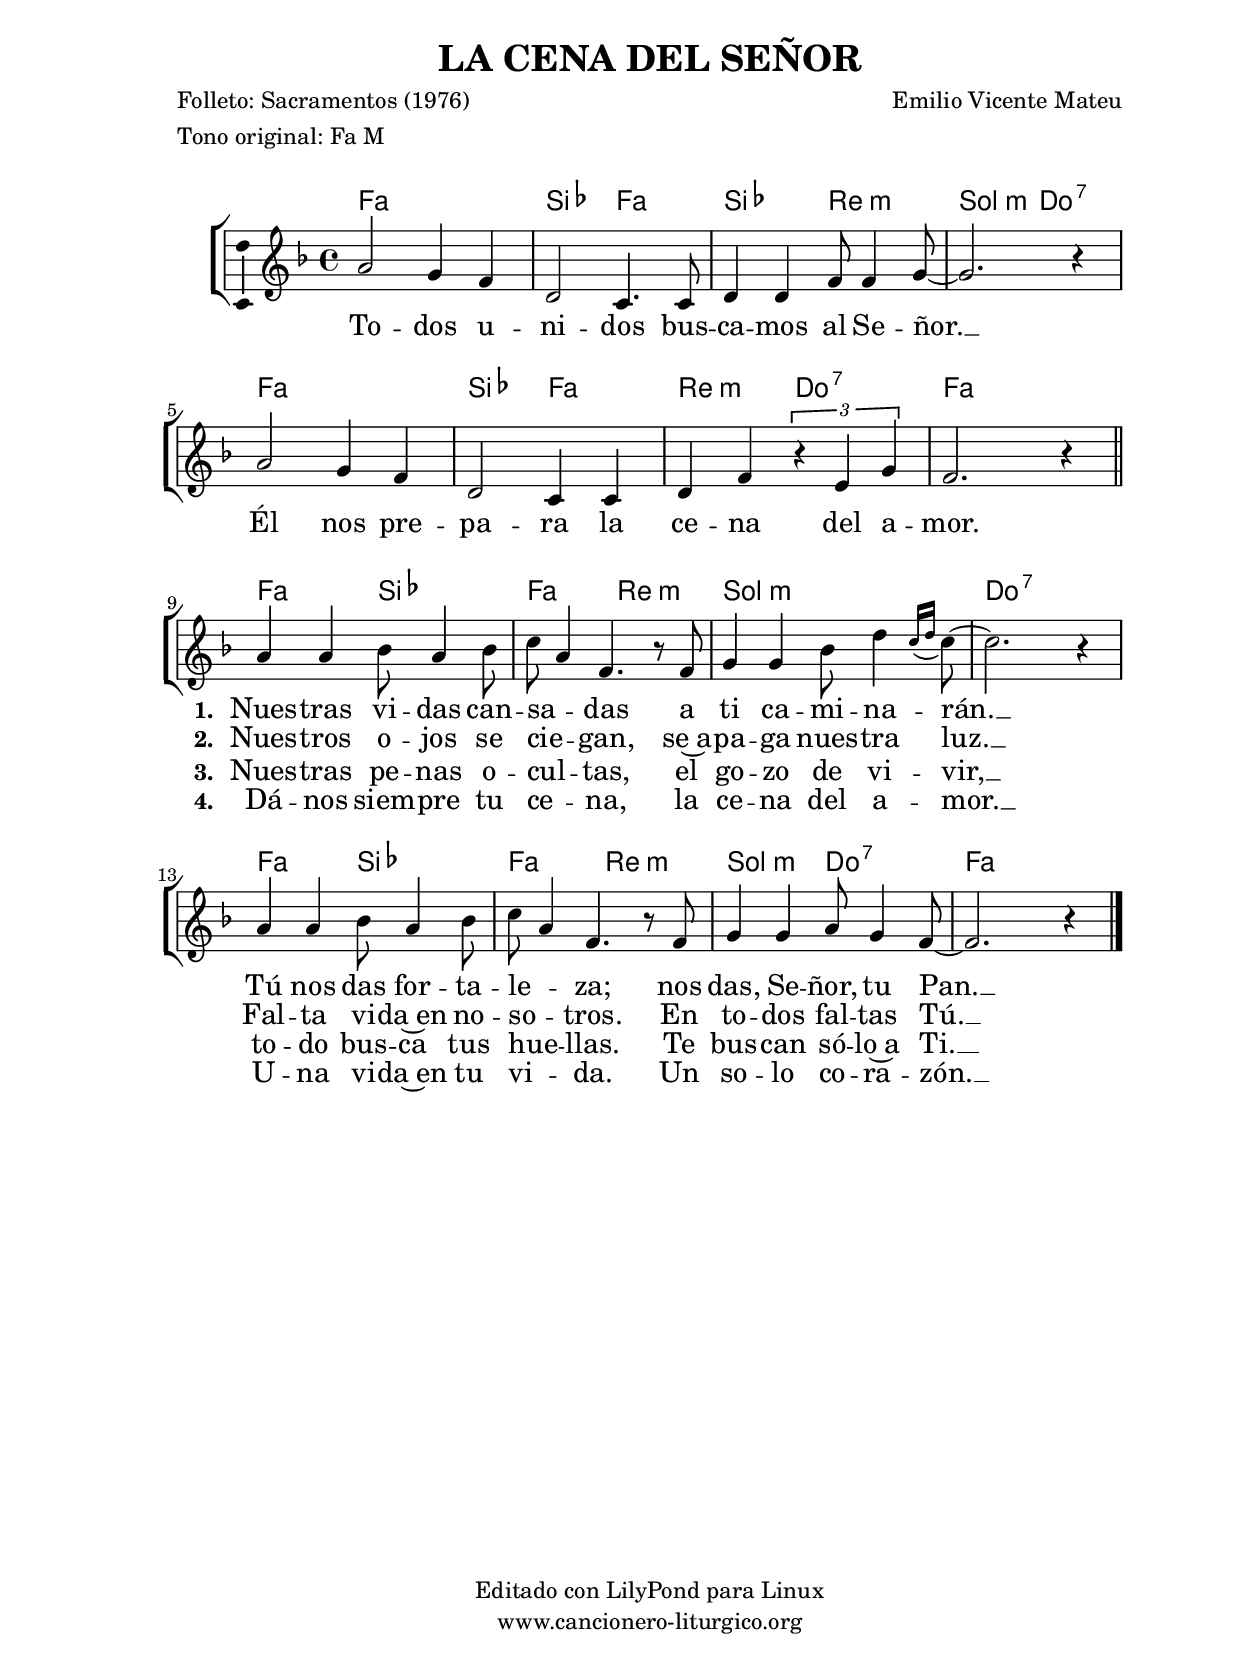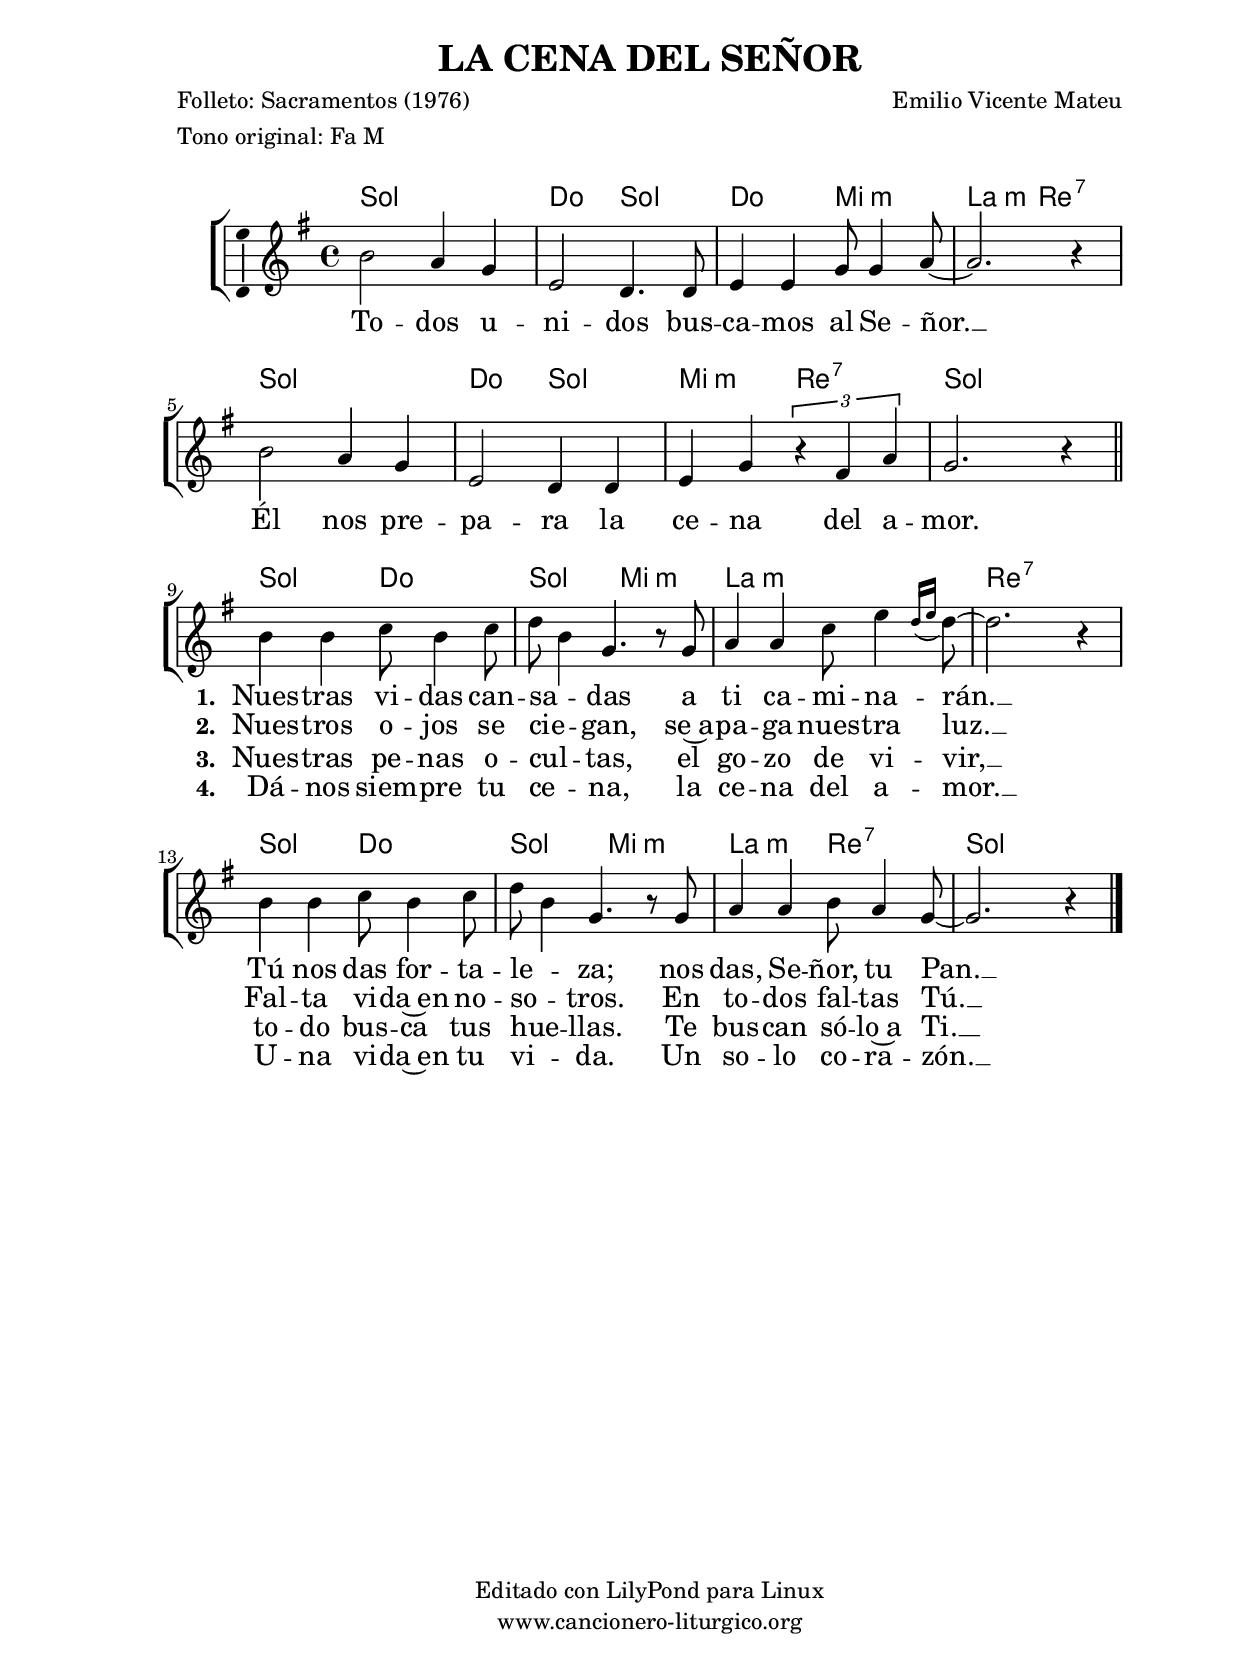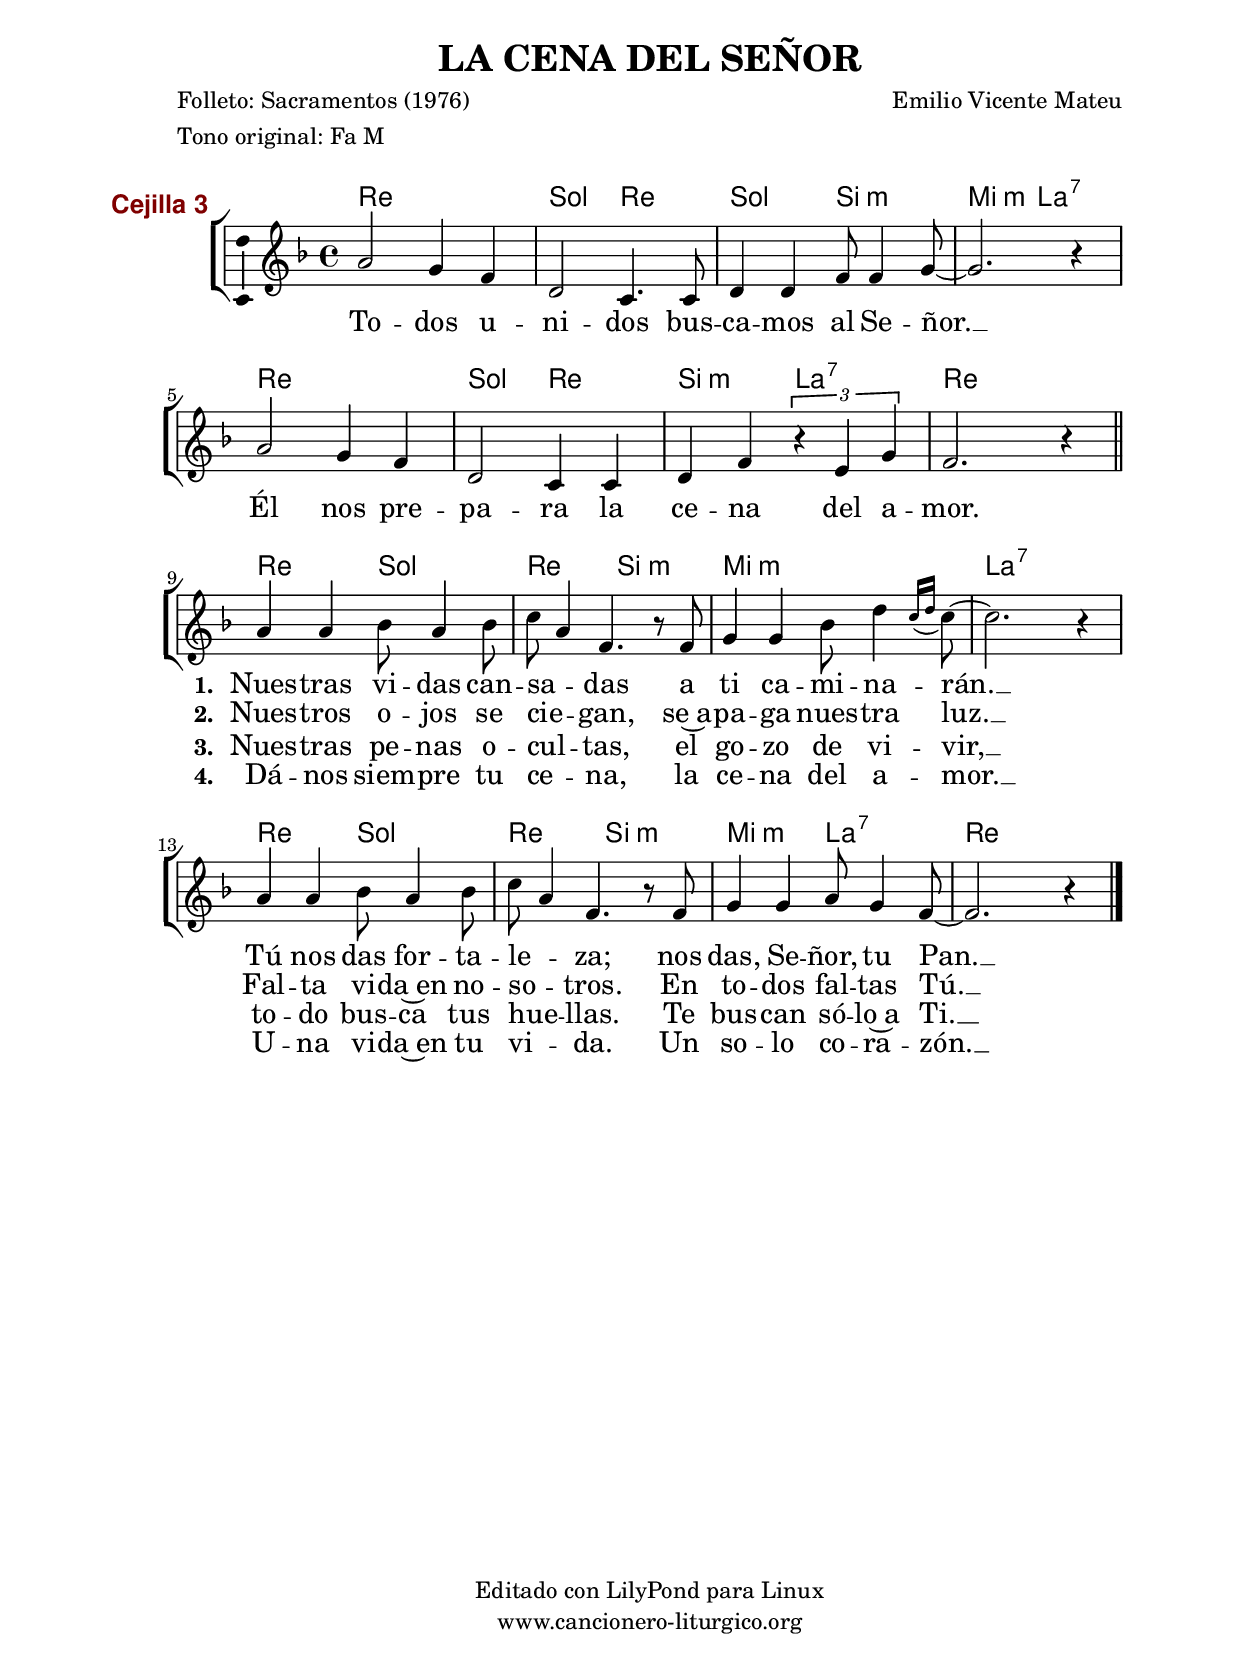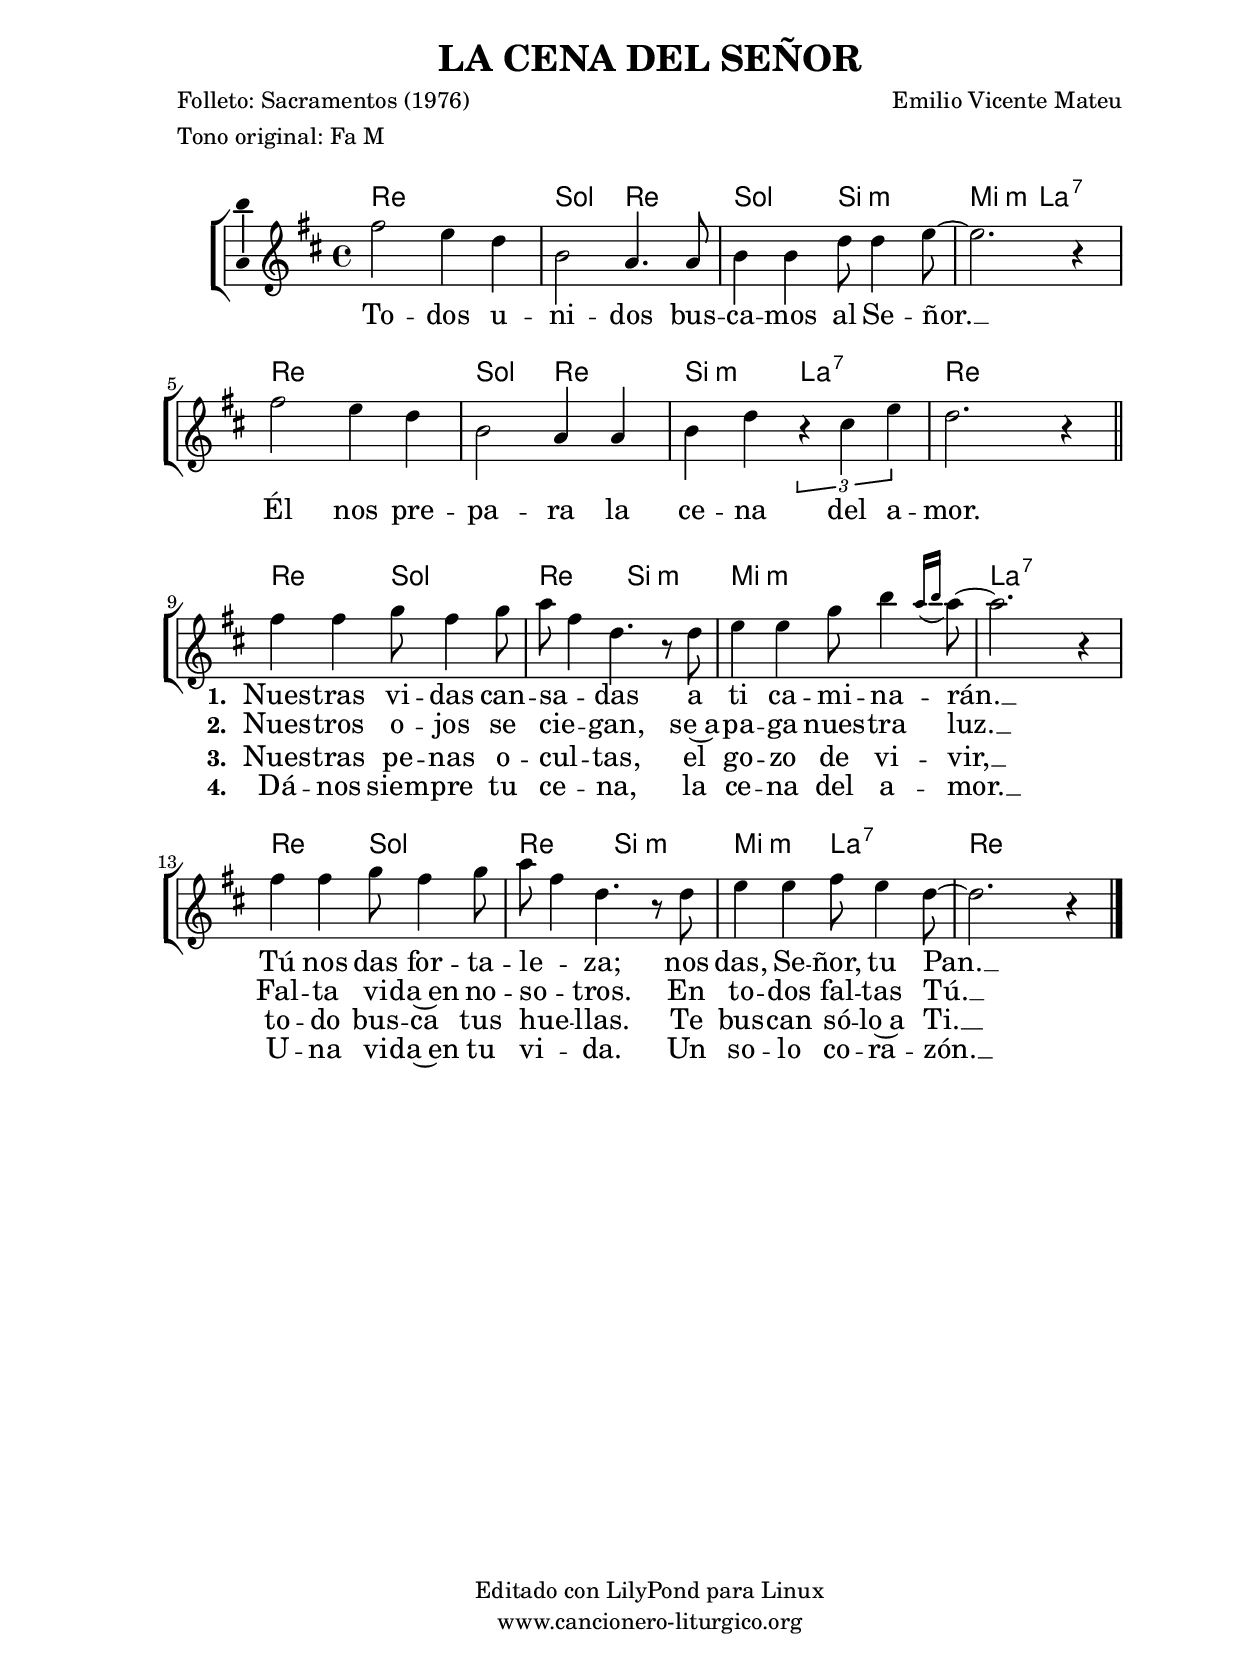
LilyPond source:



%versión de lilypond para la que se ha escrito esta partitura:
\version "2.16.0"

	%Tamaño papel
	#(set-default-paper-size "a4")
	%Tamaño partitura
	#(set-global-staff-size 20)
	%No responde al pulsar sobre una nota
	#(ly:set-option 'point-and-click #f)

%parámetros del encabezamiento:
\header {
	title = "LA CENA DEL SEÑOR"
	subtitle = ""
	composer = "Emilio Vicente Mateu"
	poet = "Folleto: Sacramentos (1976)"
	meter = "Tono original: Fa M"
	arranger = ""
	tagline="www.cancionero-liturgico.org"
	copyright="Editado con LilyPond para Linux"
	tiempo = ""
	usos = "Comunión"
	letra = ""
	}

%parámetros asociados al papel:
\paper  {
	oddHeaderMarkup = \markup {\fill-line { \on-the-fly #not-first-page \fromproperty #'header:title \on-the-fly #not-first-page \fromproperty #'header:composer }}
	evenHeaderMarkup = \markup {\fill-line { \fromproperty #'header:composer \fromproperty #'header:title }}
	#(set-paper-size "a4")
	print-page-number = ##f
	first-page-number = 1
	print-first-page-number = ##f
%	head-separation = 3.0 \cm
	top-margin = 2.0 \cm
	bottom-margin = 0.5\cm
%%%	bottom-margin = -2.0\cm
	left-margin = 3.0 \cm
	line-width = 16.0 \cm 
	indent = 8\mm
	interscoreline = 2.\mm
	between-system-space = 15\mm
%	para que las partituras no llenen la hoja:
	ragged-bottom = ##t
%	idem para la última hoja:
	ragged-last-bottom = ##f
%	para que las partituras llenen el ancho del papel:
	ragged-last = ##f
	after-title-space = 2.5 \cm
%page-count=1
%system-count=8

	%Flexible Vertical Spacing
%	markup-markup-spacing =
%	#'((basic-distance . 15) (minimum-distance . 15) (padding . 3))
	markup-system-spacing =
	#'((basic-distance . 15) (minimum-distance . 15) (padding . 3))
	system-system-spacing =
	#'((basic-distance . 15) (minimum-distance . 15) (padding . 3))
	score-system-spacing =
	#'((basic-distance . 15) (minimum-distance . 15) (padding . 5))
%	top-system-spacing = % header
%	#'((basic-distance . 8) (minimum-distance . 0) (padding . 0))
%	top-markup-spacing =
%	#'((basic-distance . 20) (minimum-distance . 20) (padding . 0))
	last-bottom-spacing = % footer
	#'((basic-distance . 5) (minimum-distance . 5) (padding . 0))
%	score-markup-spacing =
%	#'((basic-distance . 16) (minimum-distance . 13) (padding . 0))

	}


%parámetros que afectan a toda la partitura:
global =  {
	%clave de sol (G):
	\clef G
	%armadura:
%%%	\transpose e c
	\key f \major
	\tempo 4=120
	\set Score.tempoHideNote = ##t
	}



acordes = {
	\italianChords
	\chordmode {
%%%	\transpose e c
{

f2 s bes f bes d:m g:m c:7
f s bes f d:m c:7 f s

f bes f d:m g:m s c:7 s
f bes f d:m g:m c:7 f s

}
}
}

melodia = 
%%%\transpose e c
{
	\relative c''{
\time 4/4

a2 g4 f
d2 c4. c8
d4 d f8 f4 g8~
g2. r4

a2 g4 f
d2 c4 c
d4 f \times 2/3 { r4 e g}
f2. r4

\bar "||"
\break

a4 a bes8 a4 bes8
c8 a4 f4. r8 f8
g4 g bes8 d4 \acciaccatura {c16[d]} c8~
c2. r4

a4 a bes8 a4 bes8
c8 a4 f4. r8 f8
g4 g a8 g4 f8~
f2. r4

\bar "|."
	}
	}


texto = \lyricmode {
To -- dos u -- ni -- dos bus -- ca -- mos al Se -- ñor. __
Él nos pre -- pa -- ra la ce -- na del a -- mor.

\set stanza =#"1. " Nues -- tras vi -- das can -- sa -- _ das
a ti ca -- mi -- na -- rán. __
Tú nos das for -- ta -- le -- _ za;
nos das, Se -- ñor, tu Pan. __

	}

textodos = \lyricmode {
\skip1 \skip1 \skip1 \skip1 \skip1 \skip1
\skip1 \skip1 \skip1 \skip1 \skip1 \skip1
\skip1 \skip1 \skip1 \skip1 \skip1 \skip1
\skip1 \skip1 \skip1 \skip1

\set stanza =#"2. " Nues -- tros o -- jos se cie -- _ gan,
se~a -- pa -- ga nues -- tra luz. __
Fal -- ta vi -- da~en no -- so -- _ tros.
En to -- dos fal -- tas Tú. __

	}

textotres = \lyricmode {
\skip1 \skip1 \skip1 \skip1 \skip1 \skip1
\skip1 \skip1 \skip1 \skip1 \skip1 \skip1
\skip1 \skip1 \skip1 \skip1 \skip1 \skip1
\skip1 \skip1 \skip1 \skip1

\set stanza =#"3. " Nues -- tras pe -- nas o -- cul -- _ tas,
el go -- zo de vi -- vir, __
to -- do bus -- ca tus hue -- _ llas.
Te bus -- can só -- lo~a Ti. __

	}

textocuatro = \lyricmode {
\skip1 \skip1 \skip1 \skip1 \skip1 \skip1
\skip1 \skip1 \skip1 \skip1 \skip1 \skip1
\skip1 \skip1 \skip1 \skip1 \skip1 \skip1
\skip1 \skip1 \skip1 \skip1

\set stanza =#"4. " Dá -- nos siem -- pre tu ce -- _ na,
la ce -- na del a -- mor. __
U -- na vi -- da~en tu vi -- _ da.
Un so -- lo co -- ra -- zón. __

	}


acordesStaff = \context ChordNames = acordesStaff <<
	\set chordChanges = ##t
	\acordes
	>>


%%%%%%%%%%%%%%%%%%%%%%%%%%%%%%%%%%% CEJILLA %%%%%%%%%%%%%%%%%%%%%%%%%%%%%%%%%%%
acordescejilla = {
%%%	\override ChordNames.ChordName #'font-size = #-1
%%%	\override ChordNames.ChordName #'font-series = #'bold
	\transpose f d {
		\acordes
		}
	}

acordescejillaStaff = \context ChordNames = acordescejillaStaff <<
	\set Staff.instrumentName = \markup \with-color #darkred \larger \bold \sans "Cejilla 3"
	\set chordChanges = ##t
	\acordescejilla
	>>
%%%%%%%%%%%%%%%%%%%%%%%%%%%%%%%%%%% CEJILLA %%%%%%%%%%%%%%%%%%%%%%%%%%%%%%%%%%%


vozStaff = \context Voice = vozStaff
\with {\consists "Ambitus_engraver"}
<<
%	\set Staff.instrumentName = ""
%	\set Staff.shortInstrumentName = ""
%	\set Staff.midiInstrument = #"clarinet"
%	\set Staff.midiInstrument = #"cello"
%	\set Staff.midiInstrument = #"flute"
	\set Staff.midiInstrument = #"electric guitar (jazz)"
%	\set Staff.midiInstrument = #"english horn"
%	\set Staff.midiInstrument = #"violin"
%	\set Staff.midiInstrument = #"glockenspiel"
	\set Staff.midiMinimumVolume = #0.7
	\set Staff.midiMaximumVolume = #0.9
	\global
	\melodia
	>>

textoStaff = \context Lyrics = textoStaff <<
	\lyricsto vozStaff \texto
	>>

textodosStaff = \context Lyrics = textodosStaff <<
	\lyricsto vozStaff \textodos
	>>

textotresStaff = \context Lyrics = textotresStaff <<
	\lyricsto vozStaff \textotres
	>>

textocuatroStaff = \context Lyrics = textocuatroStaff <<
	\lyricsto vozStaff \textocuatro
	>>


\book {
	\score {
		\context ChoirStaff {
			\override StaffGroup.SystemStartBracket #'collapse-height = #1
			\override Score.SystemStartBar #'collapse-height = #1
			<<
			\acordesStaff
			\vozStaff
			\textoStaff
			\textodosStaff
			\textotresStaff
			\textocuatroStaff
			>>
			}
		\layout {
	    		\context {
				\Lyrics
				\override LyricText #'font-size = #2
				}
	   		 \context {
				\Score
				\override StaffSymbol #'staff-space = #(magstep +3)
				}
			}
		}
	\score {
		\unfoldRepeats
		\context ChoirStaff {
			<<
			\acordesStaff
			\vozStaff
			>>
			}
		\midi {
	  		\context {
	  			\Score
				tempoWholesPerMinute = #(ly:make-moment 70 4)
				}
			}
		}
	}


%Partitura para guitarra
#(define output-suffix "G")
\book {
	\score {
		\context ChoirStaff {
			\override StaffGroup.SystemStartBracket #'collapse-height = #1
			\override Score.SystemStartBar #'collapse-height = #1
			<<
			\acordescejillaStaff
			\vozStaff
			\textoStaff
			\textodosStaff
			\textotresStaff
			\textocuatroStaff
			>>
			}
		\layout {
%%%%%%%%%%%%%%%%%%%%%%%%%%%%%%%%%%% CEJILLA %%%%%%%%%%%%%%%%%%%%%%%%%%%%%%%%%%%
			\context {
				\ChordNames \consists Instrument_name_engraver
				}
%%%%%%%%%%%%%%%%%%%%%%%%%%%%%%%%%%% CEJILLA %%%%%%%%%%%%%%%%%%%%%%%%%%%%%%%%%%%
	    		\context {
				\Lyrics
				\override LyricText #'font-size = #2
				}
	   		 \context {
				\Score
				\override StaffSymbol #'staff-space = #(magstep +3)
				}
			}
		}
	}


#(define output-suffix "C")
\book {
	\score {
		\context ChoirStaff {
			\override StaffGroup.SystemStartBracket #'collapse-height = #1
			\override Score.SystemStartBar #'collapse-height = #1
\transpose c d
			<<
			\acordesStaff
			\vozStaff
			\textoStaff
			\textodosStaff
			\textotresStaff
			\textocuatroStaff
			>>
			}
		\layout {
	    		\context {
				\Lyrics
				\override LyricText #'font-size = #2
				}
	   		 \context {
				\Score
				\override StaffSymbol #'staff-space = #(magstep +3)
				}
			}
		}
	}


#(define output-suffix "S")
\book {
	\score {
		\context ChoirStaff {
			\override StaffGroup.SystemStartBracket #'collapse-height = #1
			\override Score.SystemStartBar #'collapse-height = #1
\transpose c a
			<<
			\acordesStaff
			\vozStaff
			\textoStaff
			\textodosStaff
			\textotresStaff
			\textocuatroStaff
			>>
			}
		\layout {
	    		\context {
				\Lyrics
				\override LyricText #'font-size = #2
				}
	   		 \context {
				\Score
				\override StaffSymbol #'staff-space = #(magstep +3)
				}
			}
		}
	}


